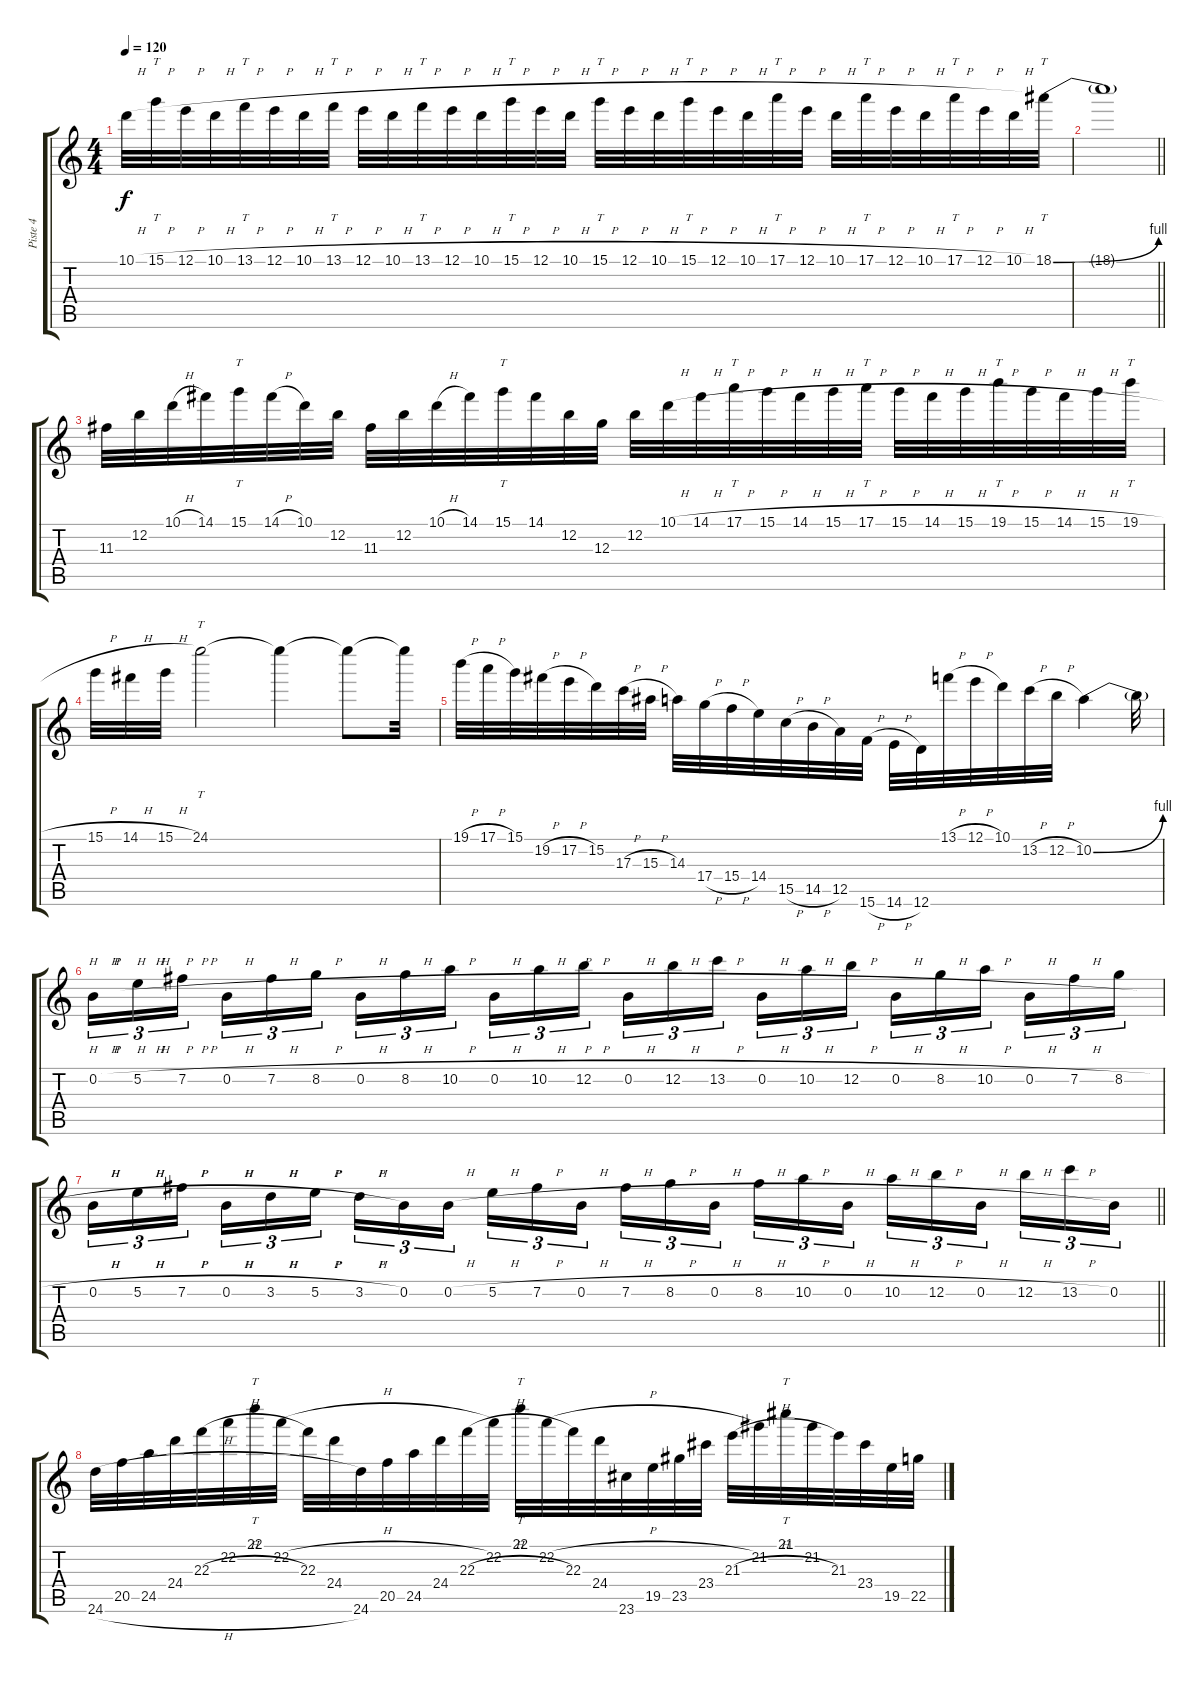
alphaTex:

\track ("Piste 4" "Piste 4") {instrument distortionguitar}
\staff {score tabs}
\tuning (E4 B3 G3 D3 A2 D2) {hide}
\ts (4 4)
\tempo 120
\clef g2
\ks c
10.1{h}.32{dy f} 15.1{h}.32{tt} 12.1{h}.32 10.1{h}.32 13.1{h}.32{tt} 12.1{h}.32 10.1{h}.32 13.1{h}.32{tt} 12.1{h}.32 10.1{h}.32 13.1{h}.32{tt} 12.1{h}.32 10.1{h}.32 15.1{h}.32{tt} 12.1{h}.32 10.1{h}.32 15.1{h}.32{tt} 12.1{h}.32 10.1{h}.32 15.1{h}.32{tt} 12.1{h}.32 10.1{h}.32 17.1{h}.32{tt} 12.1{h}.32 10.1{h}.32 17.1{h}.32{tt} 12.1{h}.32 10.1{h}.32 17.1{h}.32{tt} 12.1{h}.32 10.1{h}.32 18.1{be (bend 0 0 60 4)}.32{tt} |
\barLineRight lightlight
18.1{t}.1 |
11.3.32 12.2.32 10.1{h}.32 14.1.32 15.1.32{tt} 14.1{h}.32 10.1.32 12.2.32 11.3.32 12.2.32 10.1{h}.32 14.1.32 15.1.32{tt} 14.1.32 12.2.32 12.3.32 12.2.32 10.1{h}.32 14.1{h}.32 17.1{h}.32{tt} 15.1{h}.32 14.1{h}.32 15.1{h}.32 17.1{h}.32{tt} 15.1{h}.32 14.1{h}.32 15.1{h}.32 19.1{h}.32{tt} 15.1{h}.32 14.1{h}.32 15.1{h}.32 19.1{h}.32{tt} |
15.1{h}.32 14.1{h}.32 15.1{h}.32 24.1.2{tt} 24.1{t}.4 24.1{t}.8 24.1{t}.32 |
19.1{h}.32 17.1{h}.32 15.1.32 19.2{h}.32 17.2{h}.32 15.2.32 17.3{h}.32 15.3{h}.32 14.3.32 17.4{h}.32 15.4{h}.32 14.4.32 15.5{h}.32 14.5{h}.32 12.5.32 15.6{h}.32 14.6{h}.32 12.6.32 13.1{h}.32 12.1{h}.32 10.1.32 13.2{h}.32 12.2{h}.32 10.2{be (bend 0 0 60 4)}.4 10.2{t}.32 |
0.2{h}.16{tu (3 2)} 5.2{h}.16{tu (3 2)} 7.2{h}.16{tu (3 2) beam splitsecondary} 0.2{h}.16{tu (3 2)} 7.2{h}.16{tu (3 2)} 8.2{h}.16{tu (3 2)} 0.2{h}.16{tu (3 2)} 8.2{h}.16{tu (3 2)} 10.2{h}.16{tu (3 2) beam splitsecondary} 0.2{h}.16{tu (3 2)} 10.2{h}.16{tu (3 2)} 12.2{h}.16{tu (3 2)} 0.2{h}.16{tu (3 2)} 12.2{h}.16{tu (3 2)} 13.2{h}.16{tu (3 2) beam splitsecondary} 0.2{h}.16{tu (3 2)} 10.2{h}.16{tu (3 2)} 12.2{h}.16{tu (3 2)} 0.2{h}.16{tu (3 2)} 8.2{h}.16{tu (3 2)} 10.2{h}.16{tu (3 2) beam splitsecondary} 0.2{h}.16{tu (3 2)} 7.2{h}.16{tu (3 2)} 8.2{h}.16{tu (3 2)} |
\barLineRight lightlight
0.2{h}.16{tu (3 2)} 5.2{h}.16{tu (3 2)} 7.2{h}.16{tu (3 2) beam splitsecondary} 0.2{h}.16{tu (3 2)} 3.2{h}.16{tu (3 2)} 5.2{h}.16{tu (3 2)} 3.2{h}.16{tu (3 2)} 0.2.16{tu (3 2)} 0.2{h}.16{tu (3 2) beam splitsecondary} 5.2{h}.16{tu (3 2)} 7.2{h}.16{tu (3 2)} 0.2{h}.16{tu (3 2)} 7.2{h}.16{tu (3 2)} 8.2{h}.16{tu (3 2)} 0.2{h}.16{tu (3 2) beam splitsecondary} 8.2{h}.16{tu (3 2)} 10.2{h}.16{tu (3 2)} 0.2{h}.16{tu (3 2)} 10.2{h}.16{tu (3 2)} 12.2{h}.16{tu (3 2)} 0.2{h}.16{tu (3 2) beam splitsecondary} 12.2{h}.16{tu (3 2)} 13.2{h}.16{tu (3 2)} 0.2.16{tu (3 2)} |
24.6{h}.32 20.5.32 24.5.32 24.4.32 22.3{h}.32 22.2.32 22.1.32{tt} 22.2{h}.32 22.3.32 24.4.32 24.6.32 20.5.32 24.5.32 24.4.32 22.3{h}.32 22.2.32 22.1.32{tt} 22.2{h}.32 22.3.32 24.4.32 23.6.32 19.5.32 23.5.32 23.4.32 21.3{h}.32 21.2.32 21.1.32{tt} 21.2.32 21.3.32 23.4.32 19.5.32 22.5.32
